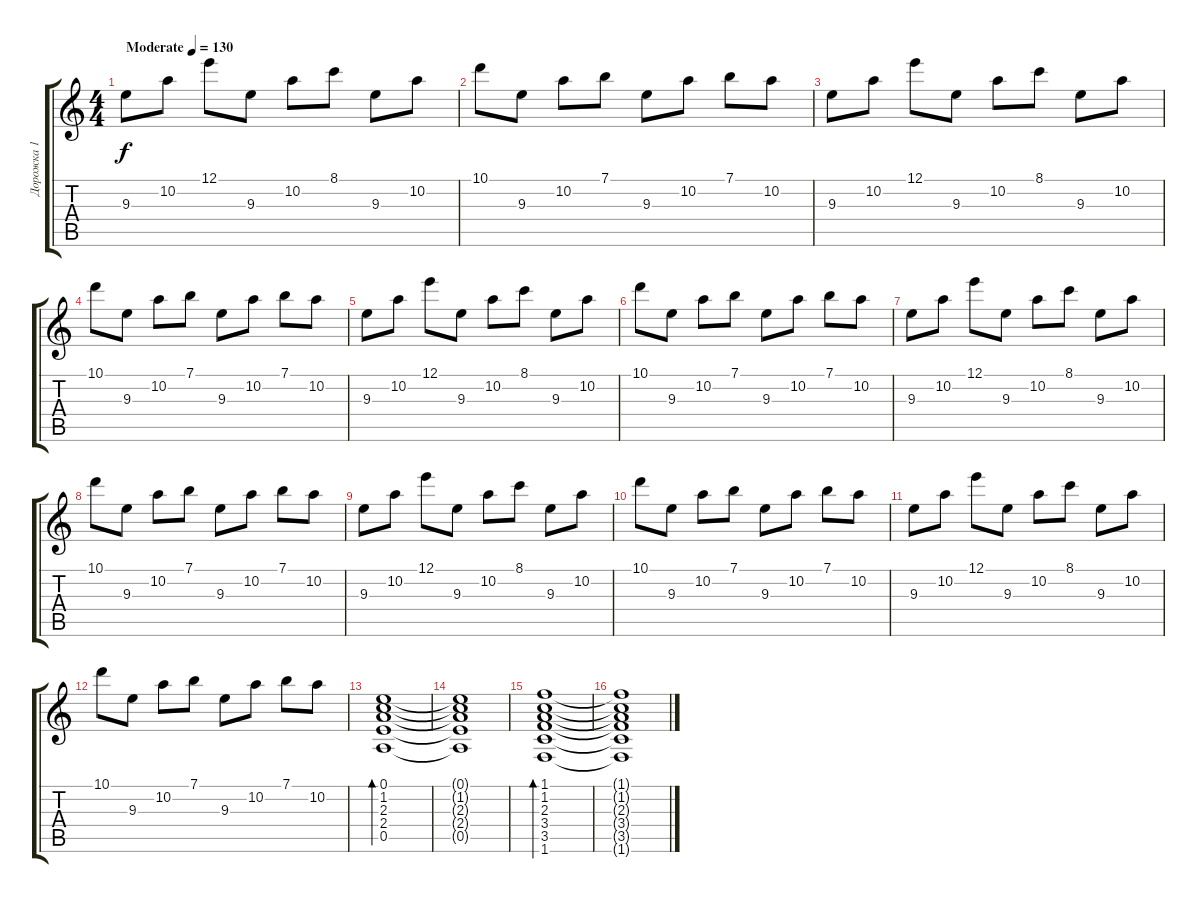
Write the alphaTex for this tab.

\track ("Дорожка 1" "Дорожка 1") {instrument acousticguitarsteel}
\staff {score tabs}
\tuning (E4 B3 G3 D3 A2 E2) {hide}
\ts (4 4)
\tempo (130 "Moderate")
\clef g2
\ks c
9.3.8{dy f instrument acousticguitarsteel} 10.2.8 12.1.8 9.3.8 10.2.8 8.1.8 9.3.8 10.2.8 |
10.1.8 9.3.8 10.2.8 7.1.8 9.3.8 10.2.8 7.1.8 10.2.8 |
9.3.8 10.2.8 12.1.8 9.3.8 10.2.8 8.1.8 9.3.8 10.2.8 |
10.1.8 9.3.8 10.2.8 7.1.8 9.3.8 10.2.8 7.1.8 10.2.8 |
9.3.8 10.2.8 12.1.8 9.3.8 10.2.8 8.1.8 9.3.8 10.2.8 |
10.1.8 9.3.8 10.2.8 7.1.8 9.3.8 10.2.8 7.1.8 10.2.8 |
9.3.8 10.2.8 12.1.8 9.3.8 10.2.8 8.1.8 9.3.8 10.2.8 |
10.1.8 9.3.8 10.2.8 7.1.8 9.3.8 10.2.8 7.1.8 10.2.8 |
9.3.8 10.2.8 12.1.8 9.3.8 10.2.8 8.1.8 9.3.8 10.2.8 |
10.1.8 9.3.8 10.2.8 7.1.8 9.3.8 10.2.8 7.1.8 10.2.8 |
9.3.8 10.2.8 12.1.8 9.3.8 10.2.8 8.1.8 9.3.8 10.2.8 |
10.1.8 9.3.8 10.2.8 7.1.8 9.3.8 10.2.8 7.1.8 10.2.8 |
(0.1 1.2 2.3 2.4 0.5).1{bd 480} |
(0.1{t} 1.2{t} 2.3{t} 2.4{t} 0.5{t}).1 |
(1.1 1.2 2.3 3.4 3.5 1.6).1{bd 480} |
(1.1{t} 1.2{t} 2.3{t} 3.4{t} 3.5{t} 1.6{t}).1
